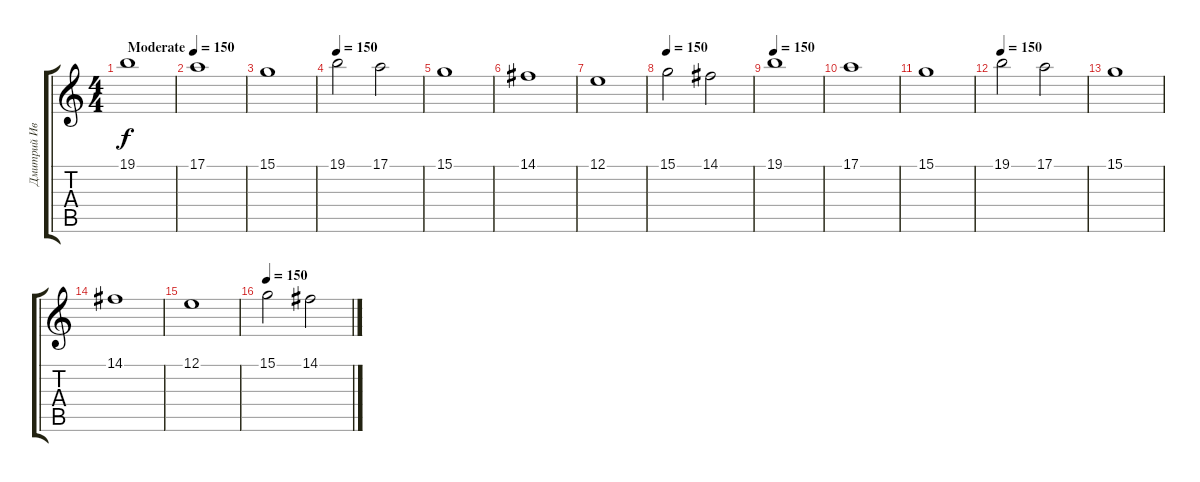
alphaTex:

\track ("Дмитрий Иванов" "Дмитрий Ив") {instrument pad4choir}
\staff {score tabs}
\tuning (E4 B3 G3 D3 A2 E2) {hide}
\ts (4 4)
\tempo (150 "Moderate")
\clef g2
\ks c
19.1.1{dy f instrument pad4choir} |
17.1.1 |
15.1.1 |
\tempo 150
19.1.2 17.1.2 |
15.1.1 |
14.1.1 |
12.1.1 |
\tempo 150
15.1.2 14.1.2 |
\tempo 150
19.1.1 |
17.1.1 |
15.1.1 |
\tempo 150
19.1.2 17.1.2 |
15.1.1 |
14.1.1 |
12.1.1 |
\tempo 150
15.1.2 14.1.2
